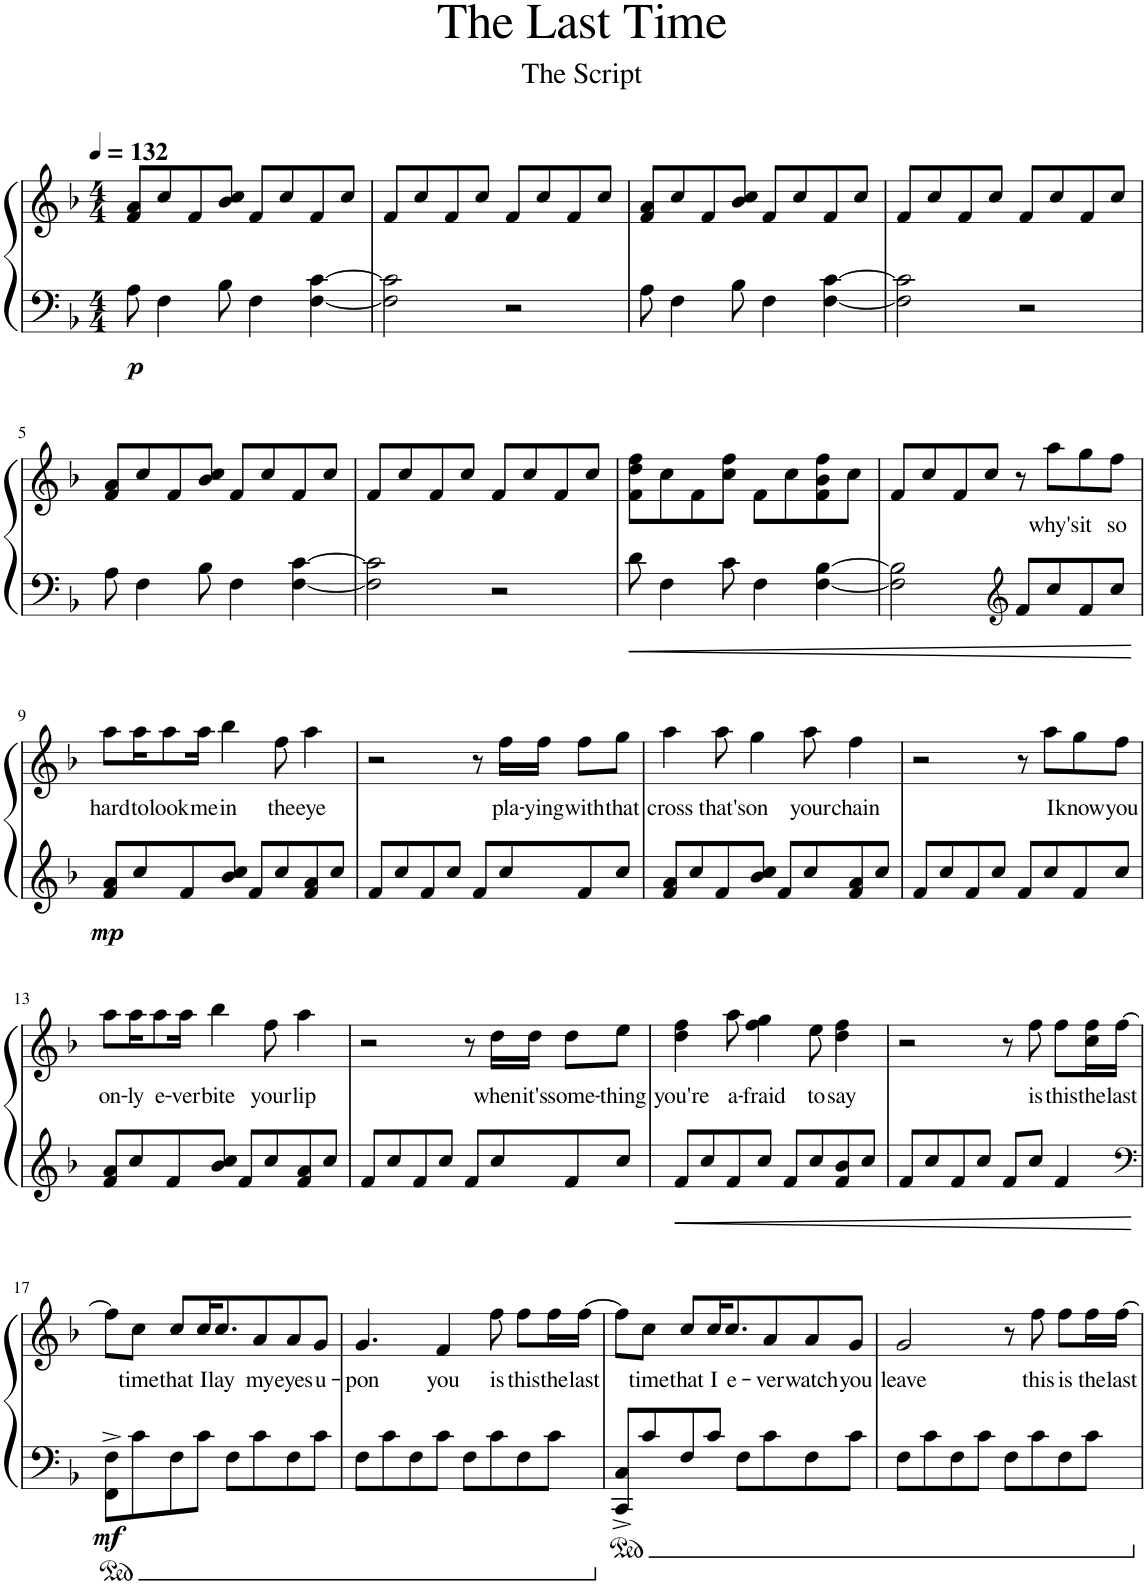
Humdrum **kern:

**kern	**kern	**text	**dynam
*part1	*part1	*part1	*part1
*staff2	*staff1	*staff1	*staff1/2
*I"Piano	*	*	*
*I'Pno.	*	*	*
*clefF4	*clefG2	*	*
*k[b-]	*k[b-]	*	*
*M4/4	*M4/4	*	*
*MM132	*MM132	*	*
=1	=1	=1	=1
!	!	!	!LO:DY:b=2
8A\	8f/ 8a/L	.	p
4F\	8cc/	.	.
.	8f/	.	.
8B-\	8b-/ 8cc/J	.	.
4F\	8f/L	.	.
.	8cc/	.	.
[4F\ [4c\	8f/	.	.
.	8cc/J	.	.
=2	=2	=2	=2
2F\] 2c\]	8f/L	.	.
.	8cc/	.	.
.	8f/	.	.
.	8cc/J	.	.
2r	8f/L	.	.
.	8cc/	.	.
.	8f/	.	.
.	8cc/J	.	.
=3	=3	=3	=3
8A\	8f/ 8a/L	.	.
4F\	8cc/	.	.
.	8f/	.	.
8B-\	8b-/ 8cc/J	.	.
4F\	8f/L	.	.
.	8cc/	.	.
[4F\ [4c\	8f/	.	.
.	8cc/J	.	.
=4	=4	=4	=4
2F\] 2c\]	8f/L	.	.
.	8cc/	.	.
.	8f/	.	.
.	8cc/J	.	.
2r	8f/L	.	.
.	8cc/	.	.
.	8f/	.	.
.	8cc/J	.	.
!!LO:LB:g=z
=5	=5	=5	=5
8A\	8f/ 8a/L	.	.
4F\	8cc/	.	.
.	8f/	.	.
8B-\	8b-/ 8cc/J	.	.
4F\	8f/L	.	.
.	8cc/	.	.
[4F\ [4c\	8f/	.	.
.	8cc/J	.	.
=6	=6	=6	=6
2F\] 2c\]	8f/L	.	.
.	8cc/	.	.
.	8f/	.	.
.	8cc/J	.	.
2r	8f/L	.	.
.	8cc/	.	.
.	8f/	.	.
.	8cc/J	.	.
=7	=7	=7	=7
8d\	8f\ 8dd\ 8ff\L	.	.
4F\	8cc\	.	.
.	8f\	.	.
8c\	8cc\ 8ff\J	.	.
4F\	8f\L	.	.
.	8cc\	.	.
[4F\ [4B-\	8f\ 8b-\ 8ff\	.	.
.	8cc\J	.	.
=8	=8	=8	=8
2F\] 2B-\]	8f/L	.	.
.	8cc/	.	.
.	8f/	.	.
.	8cc/J	.	.
*clefG2	*	*	*
8f/L	8r	.	.
!	!	!LO:LY:b	!
8cc/	8aa\L	why's	.
!	!	!LO:LY:b	!
8f/	8gg\	it	.
!	!	!LO:LY:b	!
8cc/J	8ff\J	so	.
!!LO:LB:g=z
=9	=9	=9	=9
!	!	!LO:LY:b	!LO:DY:b=2
8f/ 8a/L	8aa\L	hard	mp
!	!	!LO:LY:b	!
8cc/	16aa\K	to	.
!	!	!LO:LY:b	!
.	8aa\	look	.
8f/	.	.	.
!	!	!LO:LY:b	!
.	16aa\Jk	me	.
!	!	!LO:LY:b	!
8b-/ 8cc/J	4bb-\	in	.
8f/L	.	.	.
!	!	!LO:LY:b	!
8cc/	8ff\	the	.
!	!	!LO:LY:b	!
8f/ 8a/	4aa\	eye	.
8cc/J	.	.	.
=10	=10	=10	=10
8f/L	2r	.	.
8cc/	.	.	.
8f/	.	.	.
8cc/J	.	.	.
8f/L	8r	.	.
!	!	!LO:LY:b	!
8cc/	16ff\LL	pla-	.
!	!	!LO:LY:b	!
.	16ff\JJ	-ying	.
!	!	!LO:LY:b	!
8f/	8ff\L	with	.
!	!	!LO:LY:b	!
8cc/J	8gg\J	that	.
=11	=11	=11	=11
!	!	!LO:LY:b	!
8f/ 8a/L	4aa\	cross	.
8cc/	.	.	.
!	!	!LO:LY:b	!
8f/	8aa\	that's	.
!	!	!LO:LY:b	!
8b-/ 8cc/J	4gg\	on	.
8f/L	.	.	.
!	!	!LO:LY:b	!
8cc/	8aa\	your	.
!	!	!LO:LY:b	!
8f/ 8a/	4ff\	chain	.
8cc/J	.	.	.
=12	=12	=12	=12
8f/L	2r	.	.
8cc/	.	.	.
8f/	.	.	.
8cc/J	.	.	.
8f/L	8r	.	.
!	!	!LO:LY:b	!
8cc/	8aa\L	I	.
!	!	!LO:LY:b	!
8f/	8gg\	know	.
!	!	!LO:LY:b	!
8cc/J	8ff\J	you	.
!!LO:LB:g=z
=13	=13	=13	=13
!	!	!LO:LY:b	!
8f/ 8a/L	8aa\L	on-	.
!	!	!LO:LY:b	!
8cc/	16aa\K	-ly	.
!	!	!LO:LY:b	!
.	8aa\	e-	.
8f/	.	.	.
!	!	!LO:LY:b	!
.	16aa\Jk	-ver	.
!	!	!LO:LY:b	!
8b-/ 8cc/J	4bb-\	bite	.
8f/L	.	.	.
!	!	!LO:LY:b	!
8cc/	8ff\	your	.
!	!	!LO:LY:b	!
8f/ 8a/	4aa\	lip	.
8cc/J	.	.	.
=14	=14	=14	=14
8f/L	2r	.	.
8cc/	.	.	.
8f/	.	.	.
8cc/J	.	.	.
8f/L	8r	.	.
!	!	!LO:LY:b	!
8cc/	16dd\LL	when	.
!	!	!LO:LY:b	!
.	16dd\JJ	it's	.
!	!	!LO:LY:b	!
8f/	8dd\L	some-	.
!	!	!LO:LY:b	!
8cc/J	8ee\J	-thing	.
=15	=15	=15	=15
!	!	!LO:LY:b	!
8f/L	4dd\ 4ff\	you're	.
8cc/	.	.	.
!	!	!LO:LY:b	!
8f/	8aa\	a-	.
!	!	!LO:LY:b	!
8cc/J	4ff\ 4gg\	-fraid	.
8f/L	.	.	.
!	!	!LO:LY:b	!
8cc/	8ee\	to	.
!	!	!LO:LY:b	!
8f/ 8b-/	4dd\ 4ff\	say	.
8cc/J	.	.	.
=16	=16	=16	=16
8f/L	2r	.	.
8cc/	.	.	.
8f/	.	.	.
8cc/J	.	.	.
8f/L	8r	.	.
!	!	!LO:LY:b	!
8cc/J	8ff\	is	.
!	!	!LO:LY:b	!
4f/	8ff\L	this	.
!	!	!LO:LY:b	!
.	16cc\ 16ff\L	the	.
!	!	!LO:LY:b	!
.	[16ff\JJ	last	.
!!LO:LB:g=z
=17	=17	=17	=17
*clefF4	*	*	*
!	!	!	!LO:DY:b=2
8FF\^ 8F\^L	8ff\L]	.	mf
!	!	!LO:LY:b	!
8c\	8cc\J	time	.
!	!	!LO:LY:b	!
8F\	8cc/L	that	.
!	!	!LO:LY:b	!
8c\J	16cc/K	I	.
!	!	!LO:LY:b	!
.	8.cc/	lay	.
8F\L	.	.	.
!	!	!LO:LY:b	!
8c\	8a/	my	.
!	!	!LO:LY:b	!
8F\	8a/	eyes	.
!	!	!LO:LY:b	!
8c\J	8g/J	u-	.
=18	=18	=18	=18
!	!	!LO:LY:b	!
8F\L	4.g/	-pon	.
8c\	.	.	.
8F\	.	.	.
!	!	!LO:LY:b	!
8c\J	4f/	you	.
8F\L	.	.	.
!	!	!LO:LY:b	!
8c\	8ff\	is	.
!	!	!LO:LY:b	!
8F\	8ff\L	this	.
!	!	!LO:LY:b	!
8c\J	16ff\L	the	.
!	!	!LO:LY:b	!
.	[16ff\JJ	last	.
=19	=19	=19	=19
8CC/^ 8C/^L	8ff\L]	.	.
!	!	!LO:LY:b	!
8c/	8cc\J	time	.
!	!	!LO:LY:b	!
8F/	8cc/L	that	.
!	!	!LO:LY:b	!
8c/J	16cc/K	I	.
!	!	!LO:LY:b	!
.	8.cc/	e-	.
8F\L	.	.	.
!	!	!LO:LY:b	!
8c\	8a/	-ver	.
!	!	!LO:LY:b	!
8F\	8a/	watch	.
!	!	!LO:LY:b	!
8c\J	8g/J	you	.
=20	=20	=20	=20
!	!	!LO:LY:b	!
8F\L	2g/	leave	.
8c\	.	.	.
8F\	.	.	.
8c\J	.	.	.
8F\L	8r	.	.
!	!	!LO:LY:b	!
8c\	8ff\	this	.
!	!	!LO:LY:b	!
8F\	8ff\L	is	.
!	!	!LO:LY:b	!
8c\J	16ff\L	the	.
!	!	!LO:LY:b	!
.	[16ff\JJ	last	.
=	=	=	=
*-	*-	*-	*-
